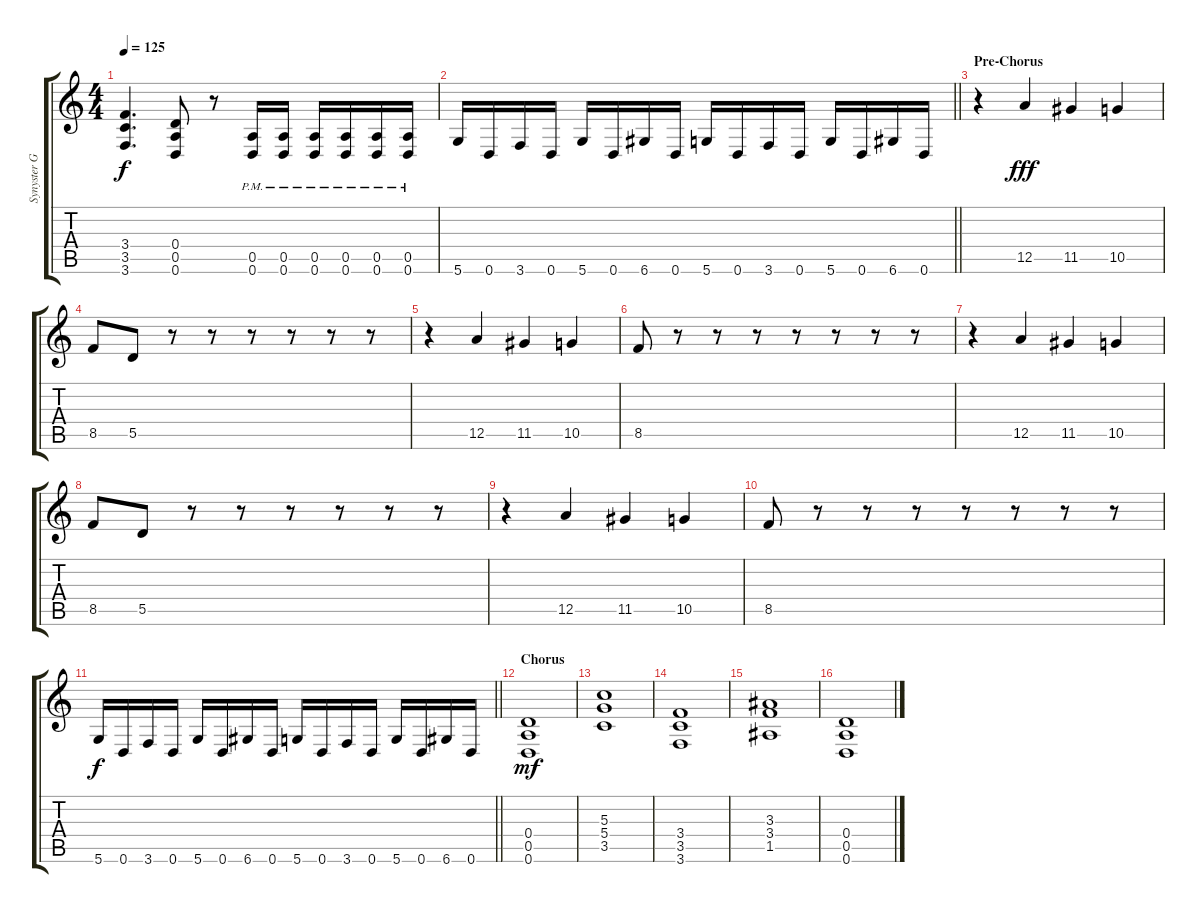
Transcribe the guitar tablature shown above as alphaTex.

\track ("Synyster Gates" "Synyster G") {instrument distortionguitar}
\staff {score tabs}
\tuning (E4 B3 G3 D3 A2 D2) {hide}
\ts (4 4)
\tempo 125
\clef g2
\ks c
(3.4 3.5 3.6).4{d dy f} (0.4 0.5 0.6).8 r.8 (0.5{pm} 0.6{pm}).16 (0.5{pm} 0.6{pm}).16 (0.5{pm} 0.6{pm}).16 (0.5{pm} 0.6{pm}).16 (0.5{pm} 0.6{pm}).16 (0.5{pm} 0.6{pm}).16 |
\barLineRight lightlight
5.6.16 0.6.16 3.6.16 0.6.16 5.6.16 0.6.16 6.6.16 0.6.16 5.6.16 0.6.16 3.6.16 0.6.16 5.6.16 0.6.16 6.6.16 0.6.16 |
\section ("" "Pre-Chorus")
r.4{balance 8} 12.5.4{dy fff} 11.5.4 10.5.4 |
8.5.8 5.5.8 r.8 r.8 r.8 r.8 r.8 r.8 |
r.4 12.5.4 11.5.4 10.5.4 |
8.5.8 r.8 r.8 r.8 r.8 r.8 r.8 r.8 |
r.4 12.5.4 11.5.4 10.5.4 |
8.5.8 5.5.8 r.8 r.8 r.8 r.8 r.8 r.8 |
r.4 12.5.4 11.5.4 10.5.4 |
8.5.8 r.8 r.8 r.8 r.8 r.8 r.8 r.8 |
\barLineRight lightlight
5.6.16{dy f} 0.6.16 3.6.16 0.6.16 5.6.16 0.6.16 6.6.16 0.6.16 5.6.16 0.6.16 3.6.16 0.6.16 5.6.16 0.6.16 6.6.16 0.6.16 |
\section ("" "Chorus")
(0.4 0.5 0.6).1{dy mf balance 0} |
(5.3 5.4 3.5).1 |
(3.4 3.5 3.6).1 |
(3.3 3.4 1.5).1 |
(0.4 0.5 0.6).1
